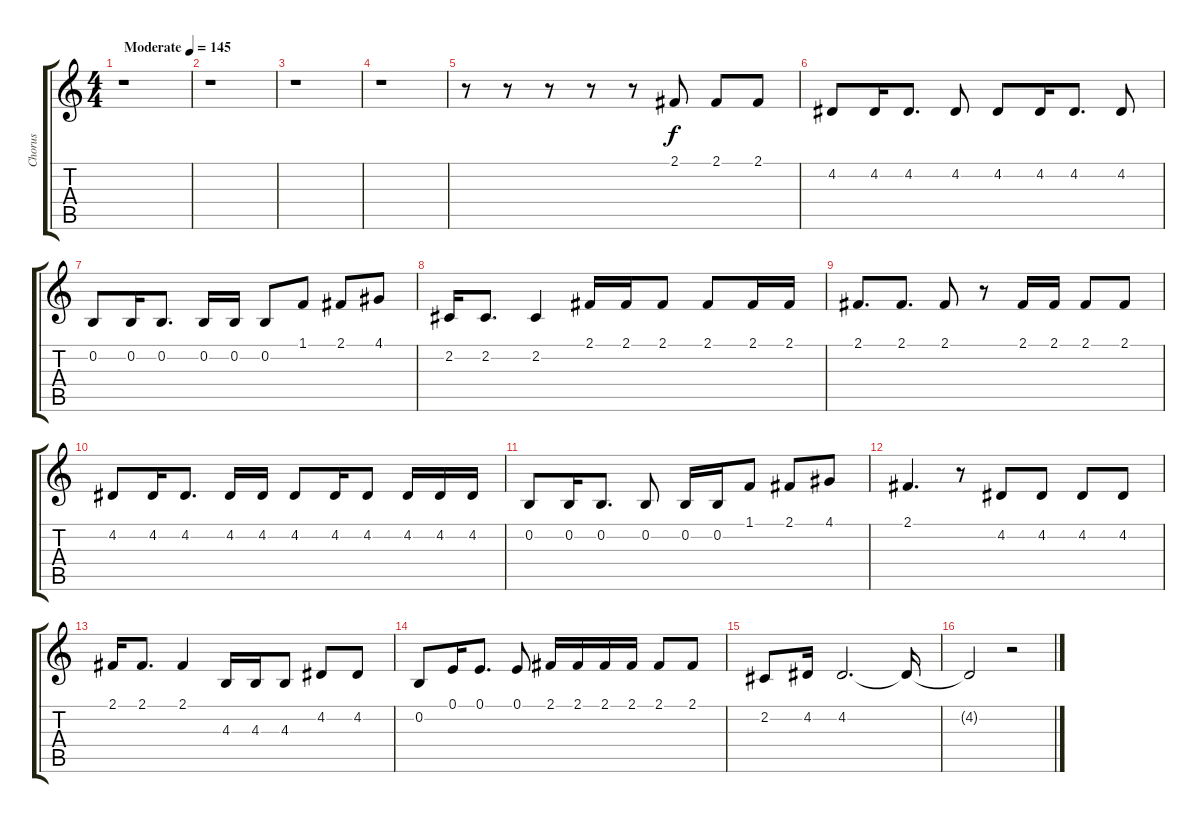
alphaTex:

\track ("Chorus" "Chorus") {instrument lead2sawtooth}
\staff {score tabs}
\tuning (E4 B3 G3 D3 A2 E2) {hide}
\ts (4 4)
\tempo (145 "Moderate")
\clef g2
\ks c
r.1{dy f instrument lead2sawtooth} |
r.1 |
r.1 |
r.1 |
r.8 r.8 r.8 r.8 r.8 2.1.8 2.1.8 2.1.8 |
4.2.8{txt ""} 4.2.16 4.2.8{d} 4.2.8 4.2.8 4.2.16 4.2.8{d} 4.2.8 |
0.2.8 0.2.16 0.2.8{d} 0.2.16 0.2.16 0.2.8 1.1.8 2.1.8 4.1.8 |
2.2.16 2.2.8{d} 2.2.4 2.1.16 2.1.16 2.1.8 2.1.8 2.1.16 2.1.16 |
2.1.8{d} 2.1.8{d} 2.1.8 r.8 2.1.16 2.1.16 2.1.8 2.1.8 |
4.2.8 4.2.16 4.2.8{d} 4.2.16 4.2.16 4.2.8 4.2.16 4.2.8 4.2.16 4.2.16 4.2.16 |
0.2.8 0.2.16 0.2.8{d} 0.2.8 0.2.16 0.2.16 1.1.8 2.1.8 4.1.8 |
2.1.4{d} r.8 4.2.8 4.2.8 4.2.8 4.2.8 |
2.1.16 2.1.8{d} 2.1.4 4.3.16 4.3.16 4.3.8 4.2.8 4.2.8 |
0.2.8 0.1.16 0.1.8{d} 0.1.8 2.1.16 2.1.16 2.1.16 2.1.16 2.1.8 2.1.8 |
2.2.8 4.2.16 4.2.2{d} 4.2{t}.16 |
4.2{t}.2 r.2
